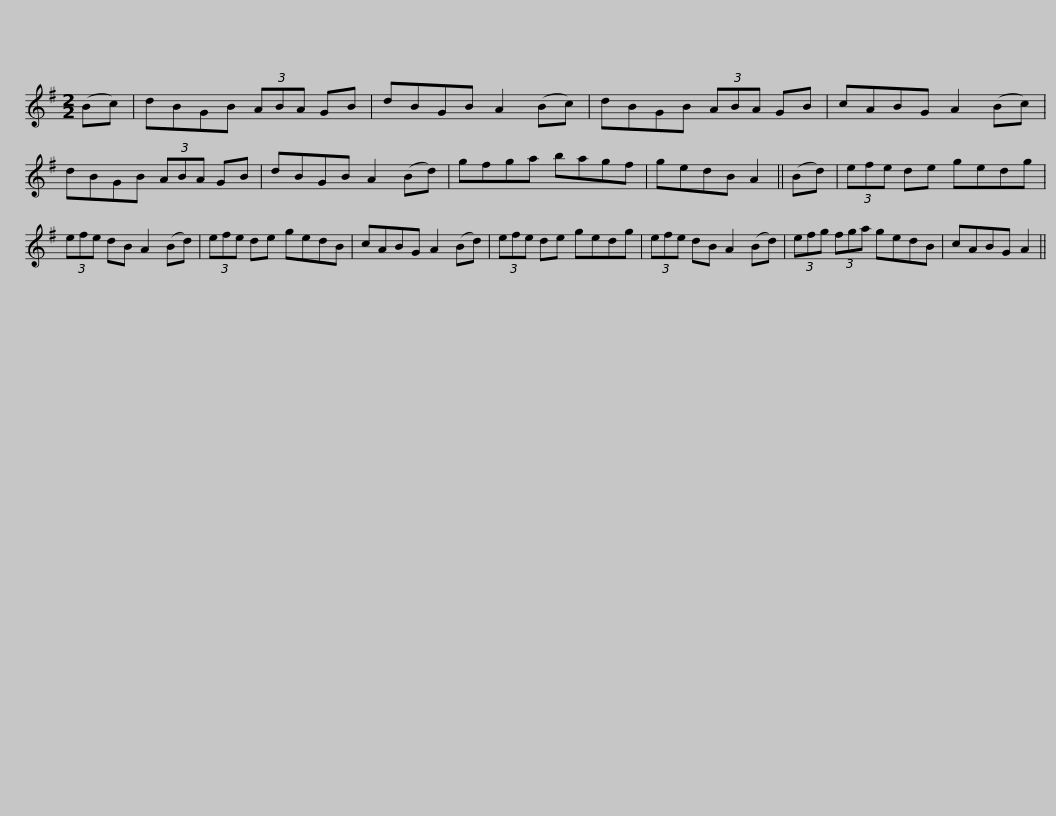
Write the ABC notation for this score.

X:1
L:1/8
M:2/2
I:linebreak $
K:G
V:1 treble
V:1
 (Bc) | dBGB (3ABA GB | dBGB A2 (Bc) | dBGB (3ABA GB | cABG A2 (Bc) | %5
 dBGB (3ABA GB |$ dBGB A2 (Bd) | gfga bagf | gedB A2 || (Bd) | %10
 (3efe de gedg | (3efe dB A2 (Bd) |$ (3efe de gedB | cABG A2 (Bd) | (3efe de gedg | %15
 (3efe dB A2 (Bd) | (3efg (3fga gedB |$ cABG A2 || %18
